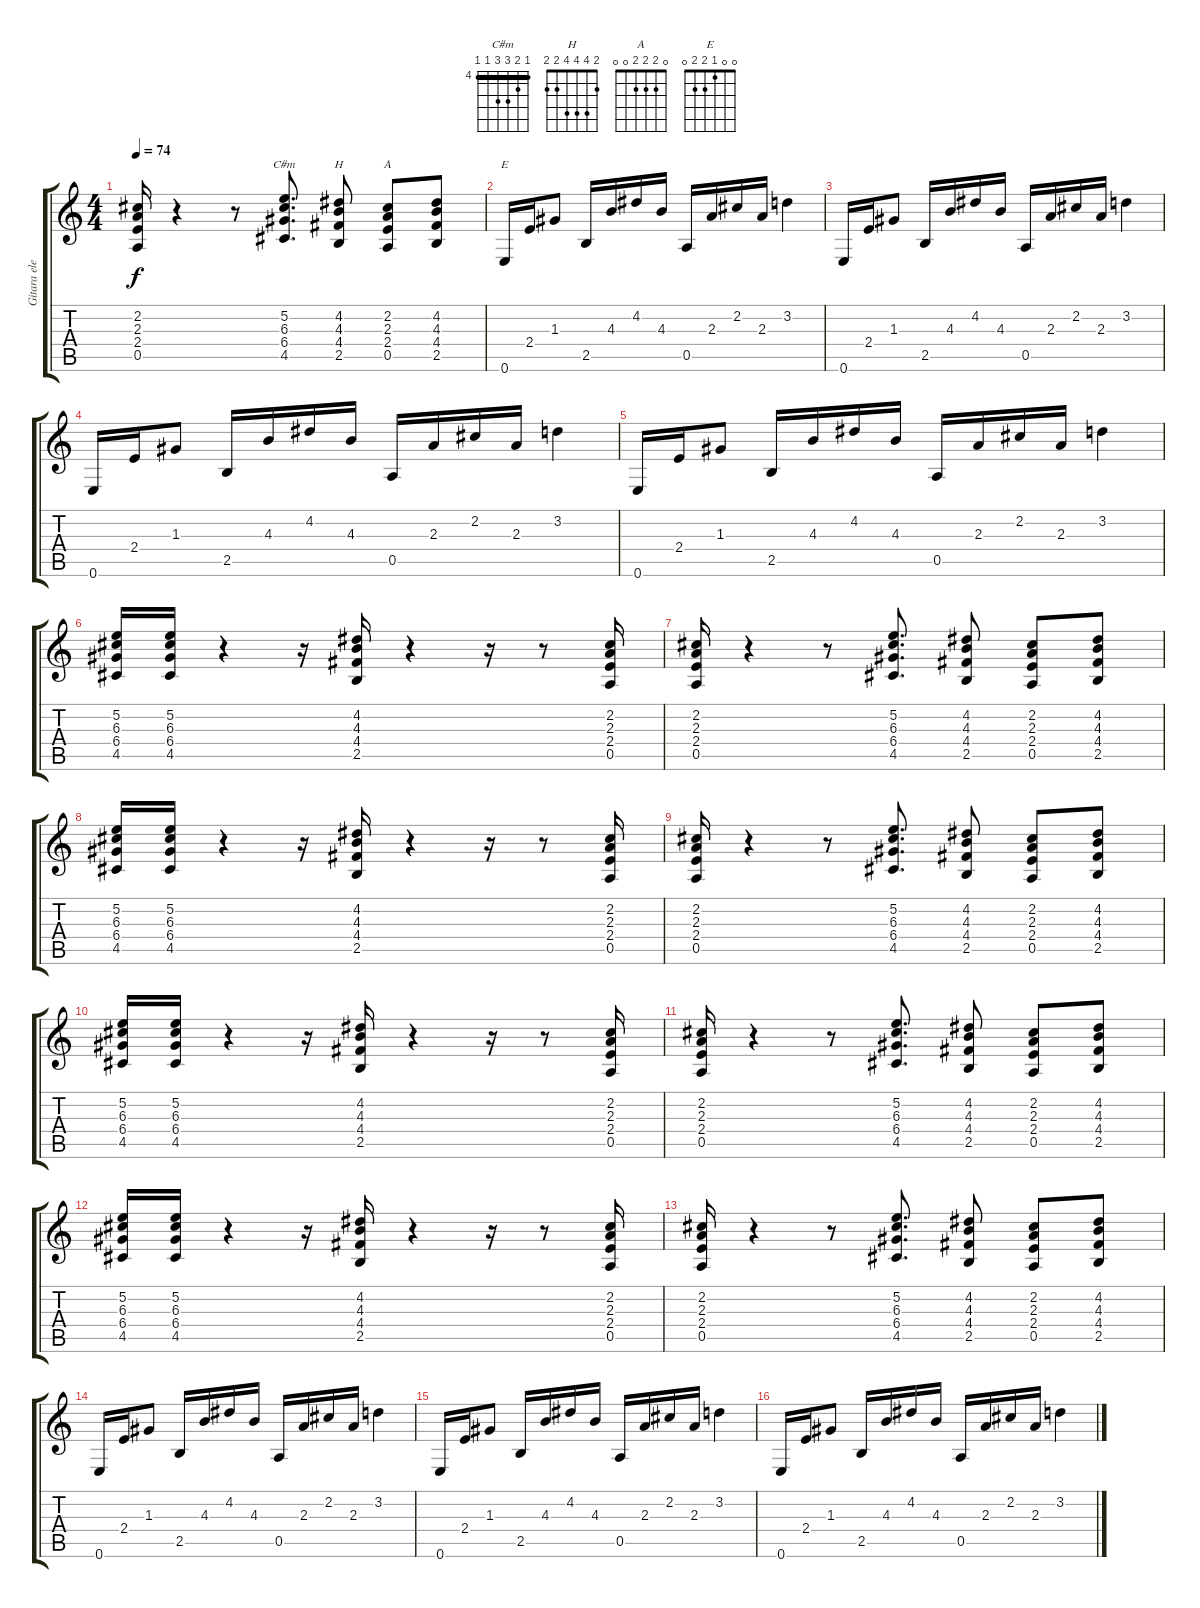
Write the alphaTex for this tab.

\track ("Gitara elektryczna" "Gitara ele") {instrument electricguitarclean}
\staff {score tabs}
\tuning (E4 B3 G3 D3 A2 E2) {hide}
\chord ("C#m" 4 5 6 6 4 4) {firstfret 4 barre 4}
\chord ("H" 2 4 4 4 2 2)
\chord ("A" 0 2 2 2 0 0)
\chord ("E" 0 0 1 2 2 0)
\ts (4 4)
\tempo 74
\clef g2
\ks c
(2.2 2.3 2.4 0.5).16{dy f} r.4 r.8 (5.2 6.3 6.4 4.5).8{d ch "C#m"} (4.2 4.3 4.4 2.5).8{ch "H"} (2.2 2.3 2.4 0.5).8{ch "A"} (4.2 4.3 4.4 2.5).8 |
0.6.16{ch "E"} 2.4.16 1.3.8 2.5.16 4.3.16 4.2.16 4.3.16 0.5.16 2.3.16 2.2.16 2.3.16 3.2.4 |
0.6.16 2.4.16 1.3.8 2.5.16 4.3.16 4.2.16 4.3.16 0.5.16 2.3.16 2.2.16 2.3.16 3.2.4 |
0.6.16 2.4.16 1.3.8 2.5.16 4.3.16 4.2.16 4.3.16 0.5.16 2.3.16 2.2.16 2.3.16 3.2.4 |
0.6.16 2.4.16 1.3.8 2.5.16 4.3.16 4.2.16 4.3.16 0.5.16 2.3.16 2.2.16 2.3.16 3.2.4 |
(5.2 6.3 6.4 4.5).16 (5.2 6.3 6.4 4.5).16 r.4 r.16 (4.2 4.3 4.4 2.5).16 r.4 r.16 r.8 (2.2 2.3 2.4 0.5).16 |
(2.2 2.3 2.4 0.5).16 r.4 r.8 (5.2 6.3 6.4 4.5).8{d} (4.2 4.3 4.4 2.5).8 (2.2 2.3 2.4 0.5).8 (4.2 4.3 4.4 2.5).8 |
(5.2 6.3 6.4 4.5).16 (5.2 6.3 6.4 4.5).16 r.4 r.16 (4.2 4.3 4.4 2.5).16 r.4 r.16 r.8 (2.2 2.3 2.4 0.5).16 |
(2.2 2.3 2.4 0.5).16 r.4 r.8 (5.2 6.3 6.4 4.5).8{d} (4.2 4.3 4.4 2.5).8 (2.2 2.3 2.4 0.5).8 (4.2 4.3 4.4 2.5).8 |
(5.2 6.3 6.4 4.5).16 (5.2 6.3 6.4 4.5).16 r.4 r.16 (4.2 4.3 4.4 2.5).16 r.4 r.16 r.8 (2.2 2.3 2.4 0.5).16 |
(2.2 2.3 2.4 0.5).16 r.4 r.8 (5.2 6.3 6.4 4.5).8{d} (4.2 4.3 4.4 2.5).8 (2.2 2.3 2.4 0.5).8 (4.2 4.3 4.4 2.5).8 |
(5.2 6.3 6.4 4.5).16 (5.2 6.3 6.4 4.5).16 r.4 r.16 (4.2 4.3 4.4 2.5).16 r.4 r.16 r.8 (2.2 2.3 2.4 0.5).16 |
(2.2 2.3 2.4 0.5).16 r.4 r.8 (5.2 6.3 6.4 4.5).8{d} (4.2 4.3 4.4 2.5).8 (2.2 2.3 2.4 0.5).8 (4.2 4.3 4.4 2.5).8 |
0.6.16 2.4.16 1.3.8 2.5.16 4.3.16 4.2.16 4.3.16 0.5.16 2.3.16 2.2.16 2.3.16 3.2.4 |
0.6.16 2.4.16 1.3.8 2.5.16 4.3.16 4.2.16 4.3.16 0.5.16 2.3.16 2.2.16 2.3.16 3.2.4 |
0.6.16 2.4.16 1.3.8 2.5.16 4.3.16 4.2.16 4.3.16 0.5.16 2.3.16 2.2.16 2.3.16 3.2.4
